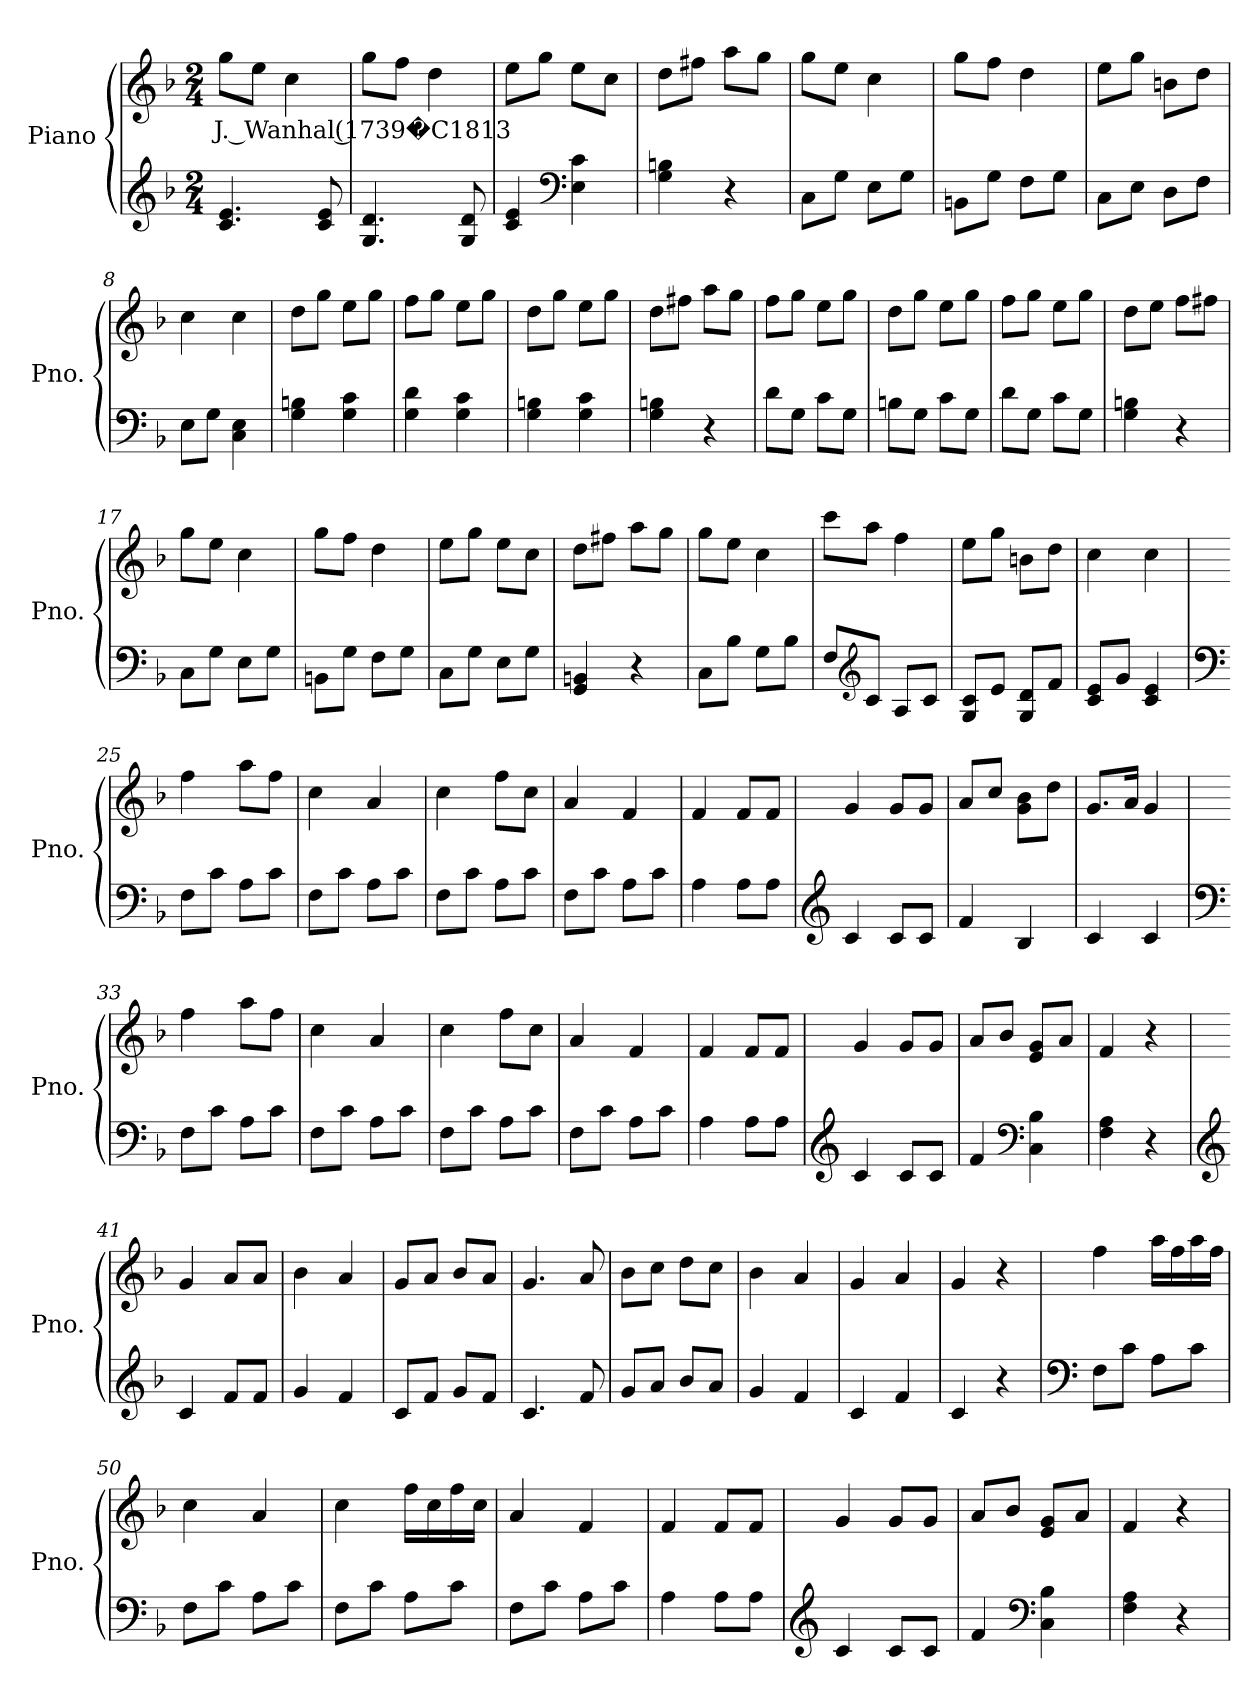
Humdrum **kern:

**kern	**kern	**text
*part2	*part1	*part1
*staff2	*staff1	*staff1
*I"Piano	*I"Piano	*
*I'Pno.	*I'Pno.	*
*clefG2	*clefG2	*
*k[b-]	*k[b-]	*
*M2/4	*M2/4	*
*MM108	*MM108	*
=1	=1	=1
!	!	!LO:LY:b
4.c/ 4.e/	8gg\L	J. Wanhal (1739�C1813
.	8ee\J	.
.	4cc\	.
8c/ 8e/	.	.
=2	=2	=2
4.G/ 4.d/	8gg\L	.
.	8ff\J	.
.	4dd\	.
8G/ 8d/	.	.
=3	=3	=3
4c/ 4e/	8ee\L	.
.	8gg\J	.
*clefF4	*	*
4E\ 4c\	8ee\L	.
.	8cc\J	.
=4	=4	=4
4G\ 4Bn\	8dd\L	.
.	8ff#X\J	.
4r	8aa\L	.
.	8gg\J	.
=5	=5	=5
8C\L	8gg\L	.
8G\J	8ee\J	.
8E\L	4cc\	.
8G\J	.	.
!!LO:LB:g=z
=6	=6	=6
8BBn\L	8gg\L	.
8G\J	8ff\J	.
8F\L	4dd\	.
8G\J	.	.
=7	=7	=7
8C\L	8ee\L	.
8E\J	8gg\J	.
8D\L	8bn\L	.
8F\J	8dd\J	.
=8	=8	=8
8E\L	4cc\	.
8G\J	.	.
4C\ 4E\	4cc\	.
=9	=9	=9
4G\ 4Bn\	8dd\L	.
.	8gg\J	.
4G\ 4c\	8ee\L	.
.	8gg\J	.
=10	=10	=10
4G\ 4d\	8ff\L	.
.	8gg\J	.
4G\ 4c\	8ee\L	.
.	8gg\J	.
=11	=11	=11
4G\ 4Bn\	8dd\L	.
.	8gg\J	.
4G\ 4c\	8ee\L	.
.	8gg\J	.
=12	=12	=12
4G\ 4Bn\	8dd\L	.
.	8ff#X\J	.
4r	8aa\L	.
.	8gg\J	.
=13	=13	=13
8d\L	8ff\L	.
8G\J	8gg\J	.
8c\L	8ee\L	.
8G\J	8gg\J	.
!!LO:LB:g=z
=14	=14	=14
8Bn\L	8dd\L	.
8G\J	8gg\J	.
8c\L	8ee\L	.
8G\J	8gg\J	.
=15	=15	=15
8d\L	8ff\L	.
8G\J	8gg\J	.
8c\L	8ee\L	.
8G\J	8gg\J	.
=16	=16	=16
4G\ 4Bn\	8dd\L	.
.	8ee\J	.
4r	8ff\L	.
.	8ff#X\J	.
=17	=17	=17
8C\L	8gg\L	.
8G\J	8ee\J	.
8E\L	4cc\	.
8G\J	.	.
=18	=18	=18
8BBn\L	8gg\L	.
8G\J	8ff\J	.
8F\L	4dd\	.
8G\J	.	.
=19	=19	=19
8C\L	8ee\L	.
8G\J	8gg\J	.
8E\L	8ee\L	.
8G\J	8cc\J	.
=20	=20	=20
4GG/ 4BBn/	8dd\L	.
.	8ff#X\J	.
4r	8aa\L	.
.	8gg\J	.
=21	=21	=21
8C\L	8gg\L	.
8B-\J	8ee\J	.
8G\L	4cc\	.
8B-\J	.	.
!!LO:LB:g=z
=22	=22	=22
8F/L	8ccc\L	.
*clefG2	*	*
8c/J	8aa\J	.
8A/L	4ff\	.
8c/J	.	.
=23	=23	=23
8G/ 8c/L	8ee\L	.
8e/J	8gg\J	.
8G/ 8d/L	8bn\L	.
8f/J	8dd\J	.
=24	=24	=24
8c/ 8e/L	4cc\	.
8g/J	.	.
4c/ 4e/	4cc\	.
=25	=25	=25
*clefF4	*	*
8F\L	4ff\	.
8c\J	.	.
8A\L	8aa\L	.
8c\J	8ff\J	.
=26	=26	=26
8F\L	4cc\	.
8c\J	.	.
8A\L	4a/	.
8c\J	.	.
=27	=27	=27
8F\L	4cc\	.
8c\J	.	.
8A\L	8ff\L	.
8c\J	8cc\J	.
=28	=28	=28
8F\L	4a/	.
8c\J	.	.
8A\L	4f/	.
8c\J	.	.
=29	=29	=29
4A\	4f/	.
8A\L	8f/L	.
8A\J	8f/J	.
!!LO:LB:g=z
=30	=30	=30
*clefG2	*	*
4c/	4g/	.
8c/L	8g/L	.
8c/J	8g/J	.
=31	=31	=31
4f/	8a/L	.
.	8cc/J	.
4B-/	8g\ 8b-\L	.
.	8dd\J	.
=32	=32	=32
4c/	8.g/L	.
.	16a/Jk	.
4c/	4g/	.
=33	=33	=33
*clefF4	*	*
8F\L	4ff\	.
8c\J	.	.
8A\L	8aa\L	.
8c\J	8ff\J	.
=34	=34	=34
8F\L	4cc\	.
8c\J	.	.
8A\L	4a/	.
8c\J	.	.
=35	=35	=35
8F\L	4cc\	.
8c\J	.	.
8A\L	8ff\L	.
8c\J	8cc\J	.
=36	=36	=36
8F\L	4a/	.
8c\J	.	.
8A\L	4f/	.
8c\J	.	.
=37	=37	=37
4A\	4f/	.
8A\L	8f/L	.
8A\J	8f/J	.
!!LO:LB:g=z
=38	=38	=38
*clefG2	*	*
4c/	4g/	.
8c/L	8g/L	.
8c/J	8g/J	.
=39	=39	=39
4f/	8a/L	.
.	8b-/J	.
*clefF4	*	*
4C\ 4B-\	8e/ 8g/L	.
.	8a/J	.
=40	=40	=40
4F\ 4A\	4f/	.
4r	4r	.
=41	=41	=41
*clefG2	*	*
4c/	4g/	.
8f/L	8a/L	.
8f/J	8a/J	.
=42	=42	=42
4g/	4b-\	.
4f/	4a/	.
=43	=43	=43
8c/L	8g/L	.
8f/J	8a/J	.
8g/L	8b-/L	.
8f/J	8a/J	.
=44	=44	=44
4.c/	4.g/	.
8f/	8a/	.
=45	=45	=45
8g/L	8b-\L	.
8a/J	8cc\J	.
8b-/L	8dd\L	.
8a/J	8cc\J	.
=46	=46	=46
4g/	4b-\	.
4f/	4a/	.
=47	=47	=47
4c/	4g/	.
4f/	4a/	.
!!LO:PB:g=z
=48	=48	=48
4c/	4g/	.
4r	4r	.
=49	=49	=49
*clefF4	*	*
8F\L	4ff\	.
8c\J	.	.
8A\L	16aa\LL	.
.	16ff\	.
8c\J	16aa\	.
.	16ff\JJ	.
=50	=50	=50
8F\L	4cc\	.
8c\J	.	.
8A\L	4a/	.
8c\J	.	.
=51	=51	=51
8F\L	4cc\	.
8c\J	.	.
8A\L	16ff\LL	.
.	16cc\	.
8c\J	16ff\	.
.	16cc\JJ	.
=52	=52	=52
8F\L	4a/	.
8c\J	.	.
8A\L	4f/	.
8c\J	.	.
=53	=53	=53
4A\	4f/	.
8A\L	8f/L	.
8A\J	8f/J	.
=54	=54	=54
*clefG2	*	*
4c/	4g/	.
8c/L	8g/L	.
8c/J	8g/J	.
!!LO:LB:g=z
=55	=55	=55
4f/	8a/L	.
.	8b-/J	.
*clefF4	*	*
4C\ 4B-\	8e/ 8g/L	.
.	8a/J	.
=56	=56	=56
4F\ 4A\	4f/	.
4r	4r	.
=	=	=
*-	*-	*-
